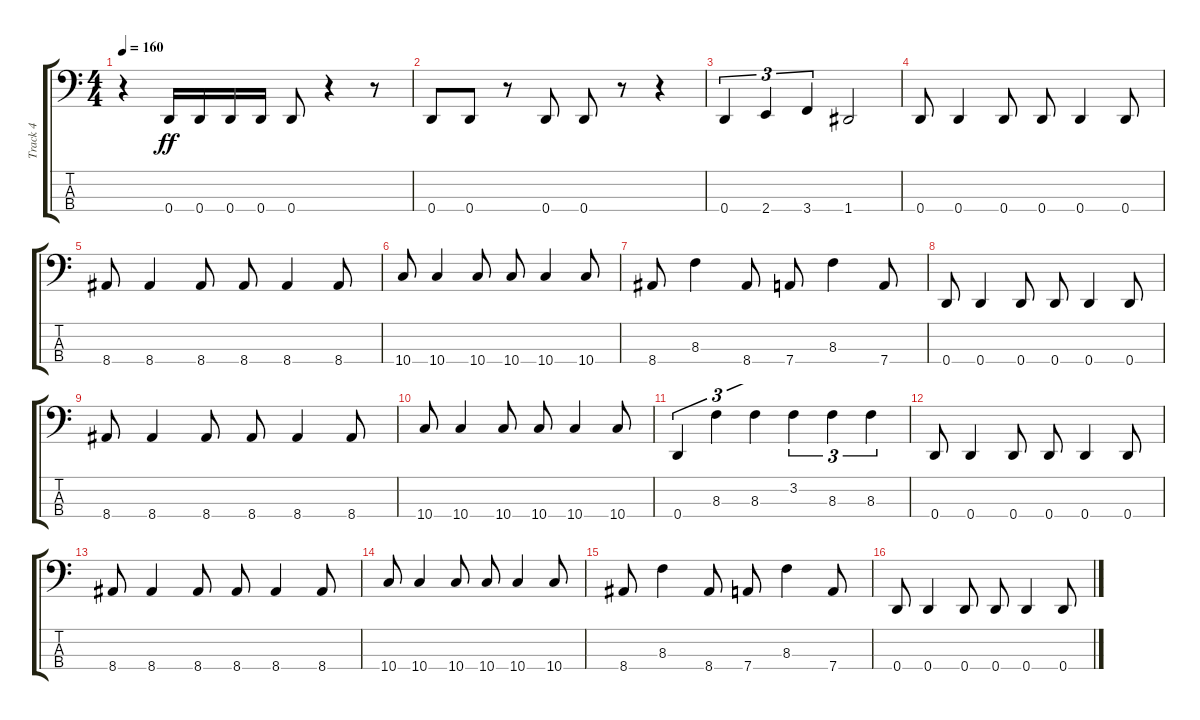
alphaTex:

\track ("Track 4" "Track 4") {instrument electricbassfinger}
\staff {score tabs}
\tuning (G2 D2 A1 D1) {hide}
\ts (4 4)
\tempo 160
\clef f4
\ks c
r.4{dy ff} 0.4.16 0.4.16 0.4.16 0.4.16 0.4.8 r.4 r.8 |
0.4.8 0.4.8 r.8 0.4.8 0.4.8 r.8 r.4 |
0.4.4{tu (3 2)} 2.4.4{tu (3 2)} 3.4.4{tu (3 2)} 1.4.2 |
0.4.8 0.4.4 0.4.8 0.4.8 0.4.4 0.4.8 |
8.4.8 8.4.4 8.4.8 8.4.8 8.4.4 8.4.8 |
10.4.8 10.4.4 10.4.8 10.4.8 10.4.4 10.4.8 |
8.4.8 8.3.4 8.4.8 7.4.8 8.3.4 7.4.8 |
0.4.8 0.4.4 0.4.8 0.4.8 0.4.4 0.4.8 |
8.4.8 8.4.4 8.4.8 8.4.8 8.4.4 8.4.8 |
10.4.8 10.4.4 10.4.8 10.4.8 10.4.4 10.4.8 |
0.4.4{tu (3 2)} 8.3.4{tu (3 2)} 8.3.4{tu (3 2)} 3.2.4{tu (3 2)} 8.3.4{tu (3 2)} 8.3.4{tu (3 2)} |
0.4.8 0.4.4 0.4.8 0.4.8 0.4.4 0.4.8 |
8.4.8 8.4.4 8.4.8 8.4.8 8.4.4 8.4.8 |
10.4.8 10.4.4 10.4.8 10.4.8 10.4.4 10.4.8 |
8.4.8 8.3.4 8.4.8 7.4.8 8.3.4 7.4.8 |
0.4.8 0.4.4 0.4.8 0.4.8 0.4.4 0.4.8
